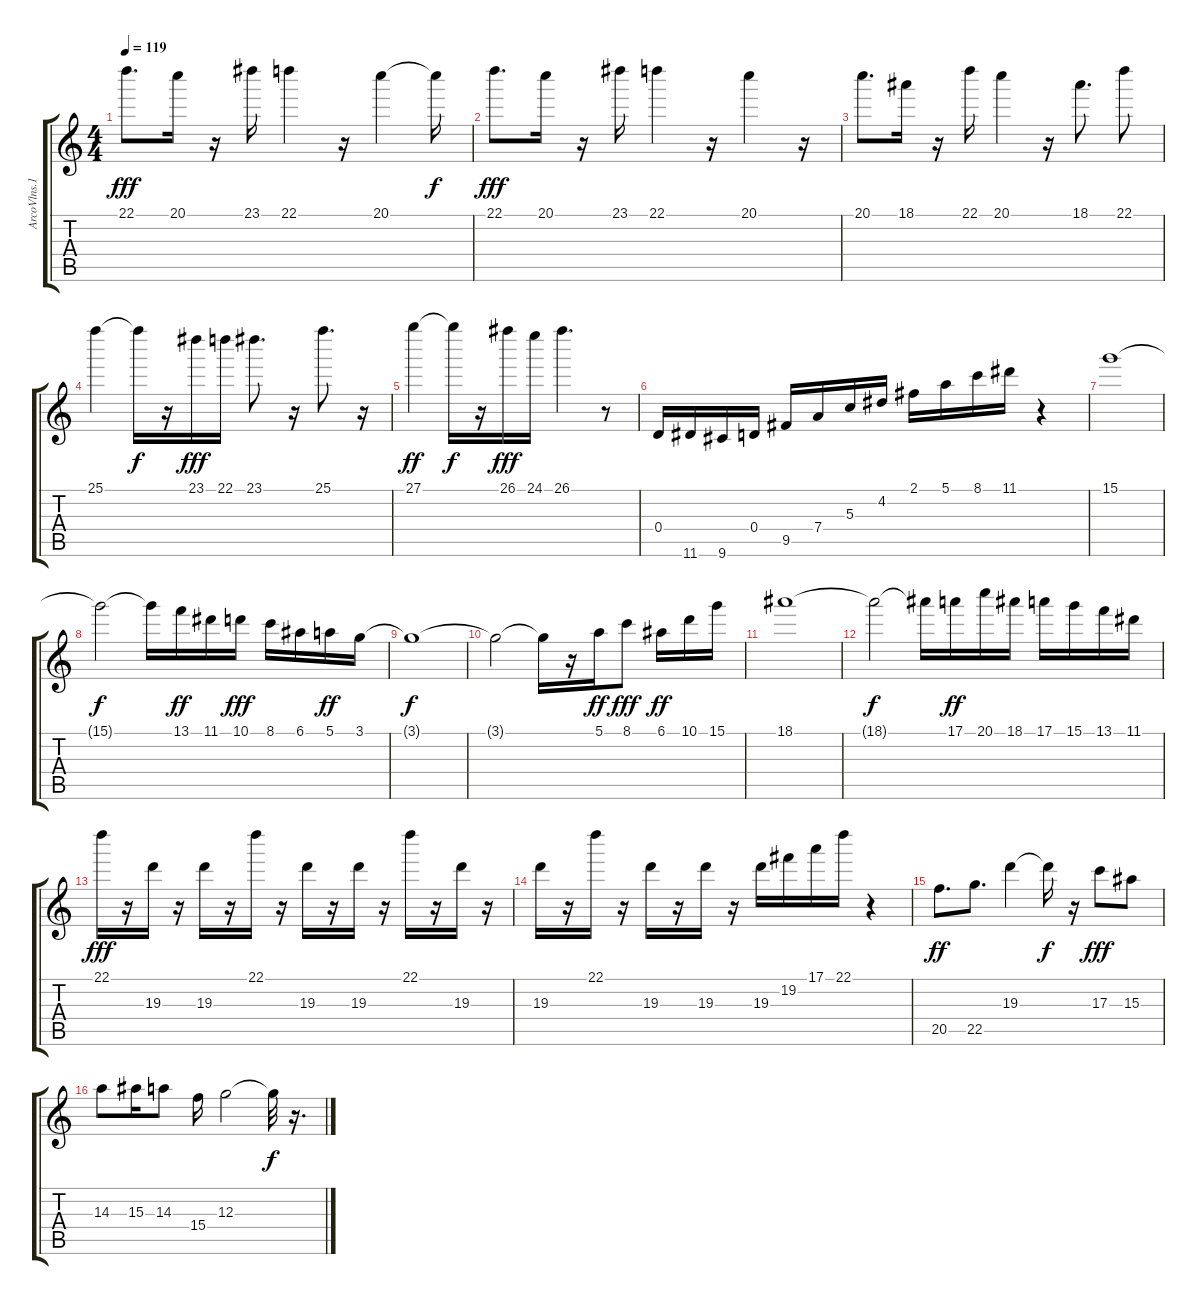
\track ("ArcoVlns.1                      " "ArcoVlns.1") {instrument distortionguitar}
\staff {score tabs}
\tuning (E4 B3 G3 D3 A2 E2) {hide}
\ts (4 4)
\tempo 119
\clef g2
\ks c
22.1.8{d dy fff} 20.1.16 r.16 23.1.16 22.1.4 r.16 20.1.4 20.1{t}.16{dy f} |
22.1.8{d dy fff} 20.1.16 r.16 23.1.16 22.1.4 r.16 20.1.4 r.16 |
20.1.8{d} 18.1.16 r.16 22.1.16 20.1.4 r.16 18.1.8{d} 22.1.8 |
25.1.4 25.1{t}.16{dy f} r.16 23.1.16{dy fff} 22.1.16 23.1.8{d} r.16 25.1.8{d} r.16 |
27.1.4{dy ff} 27.1{t}.16{dy f} r.16 26.1.16{dy fff} 24.1.16 26.1.4{d} r.8 |
0.4.16 11.6.16 9.6.16 0.4.16 9.5.16 7.4.16 5.3.16 4.2.16 2.1.16 5.1.16 8.1.16 11.1.16 r.4 |
15.1.1 |
15.1{t}.2{dy f} 15.1{t}.16 13.1.16{dy ff} 11.1.16 10.1.16{dy fff} 8.1.16 6.1.16 5.1.16{dy ff} 3.1.16 |
3.1{t}.1{dy f} |
3.1{t}.2 3.1{t}.16 r.16 5.1.16{dy ff} 8.1.8{dy fff} 6.1.16{dy ff} 10.1.16 15.1.16 |
18.1.1 |
18.1{t}.2{dy f} 18.1{t}.16 17.1.16{dy ff} 20.1.16 18.1.16 17.1.16 15.1.16 13.1.16 11.1.16 |
22.1.16{dy fff} r.16 19.3.16 r.16 19.3.16 r.16 22.1.16 r.16 19.3.16 r.16 19.3.16 r.16 22.1.16 r.16 19.3.16 r.16 |
19.3.16 r.16 22.1.16 r.16 19.3.16 r.16 19.3.16 r.16 19.3.16 19.2.16 17.1.16 22.1.16 r.4 |
20.5.8{d dy ff} 22.5.8{d} 19.3.4 19.3{t}.16{dy f} r.16 17.3.8{dy fff} 15.3.8 |
14.3.8 15.3.16 14.3.8 15.4.16 12.3.2 12.3{t}.32{dy f} r.16{d}
